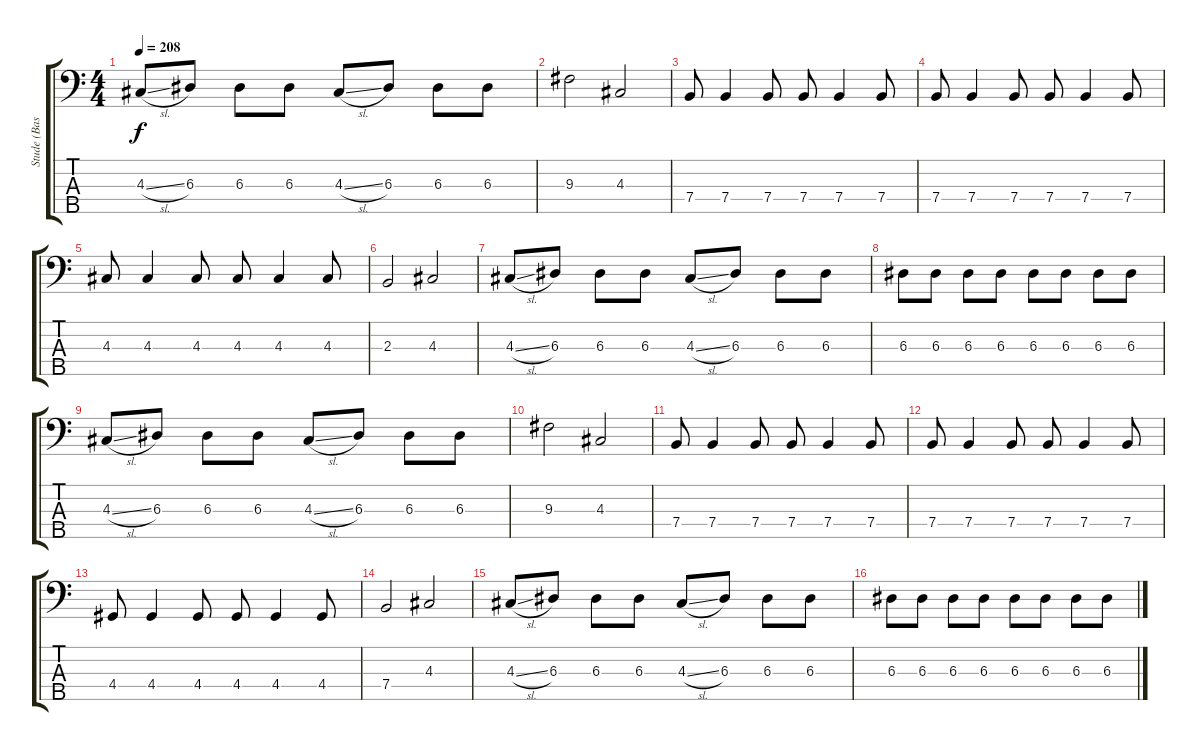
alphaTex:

\track ("Stude (Bass)" "Stude (Bas") {instrument electricbasspick}
\staff {score tabs}
\tuning (G2 D2 A1 E1 B0) {hide}
\ts (4 4)
\tempo 208
\clef f4
\ks c
4.3{sl}.8{dy f} 6.3.8 6.3.8 6.3.8 4.3{sl}.8 6.3.8 6.3.8 6.3.8 |
9.3.2 4.3.2 |
7.4.8 7.4.4 7.4.8 7.4.8 7.4.4 7.4.8 |
7.4.8 7.4.4 7.4.8 7.4.8 7.4.4 7.4.8 |
4.3.8 4.3.4 4.3.8 4.3.8 4.3.4 4.3.8 |
2.3.2 4.3.2 |
4.3{sl}.8 6.3.8 6.3.8 6.3.8 4.3{sl}.8 6.3.8 6.3.8 6.3.8 |
6.3.8 6.3.8 6.3.8 6.3.8 6.3.8 6.3.8 6.3.8 6.3.8 |
4.3{sl}.8 6.3.8 6.3.8 6.3.8 4.3{sl}.8 6.3.8 6.3.8 6.3.8 |
9.3.2 4.3.2 |
7.4.8 7.4.4 7.4.8 7.4.8 7.4.4 7.4.8 |
7.4.8 7.4.4 7.4.8 7.4.8 7.4.4 7.4.8 |
4.4.8 4.4.4 4.4.8 4.4.8 4.4.4 4.4.8 |
7.4.2 4.3.2 |
4.3{sl}.8 6.3.8 6.3.8 6.3.8 4.3{sl}.8 6.3.8 6.3.8 6.3.8 |
6.3.8 6.3.8 6.3.8 6.3.8 6.3.8 6.3.8 6.3.8 6.3.8
